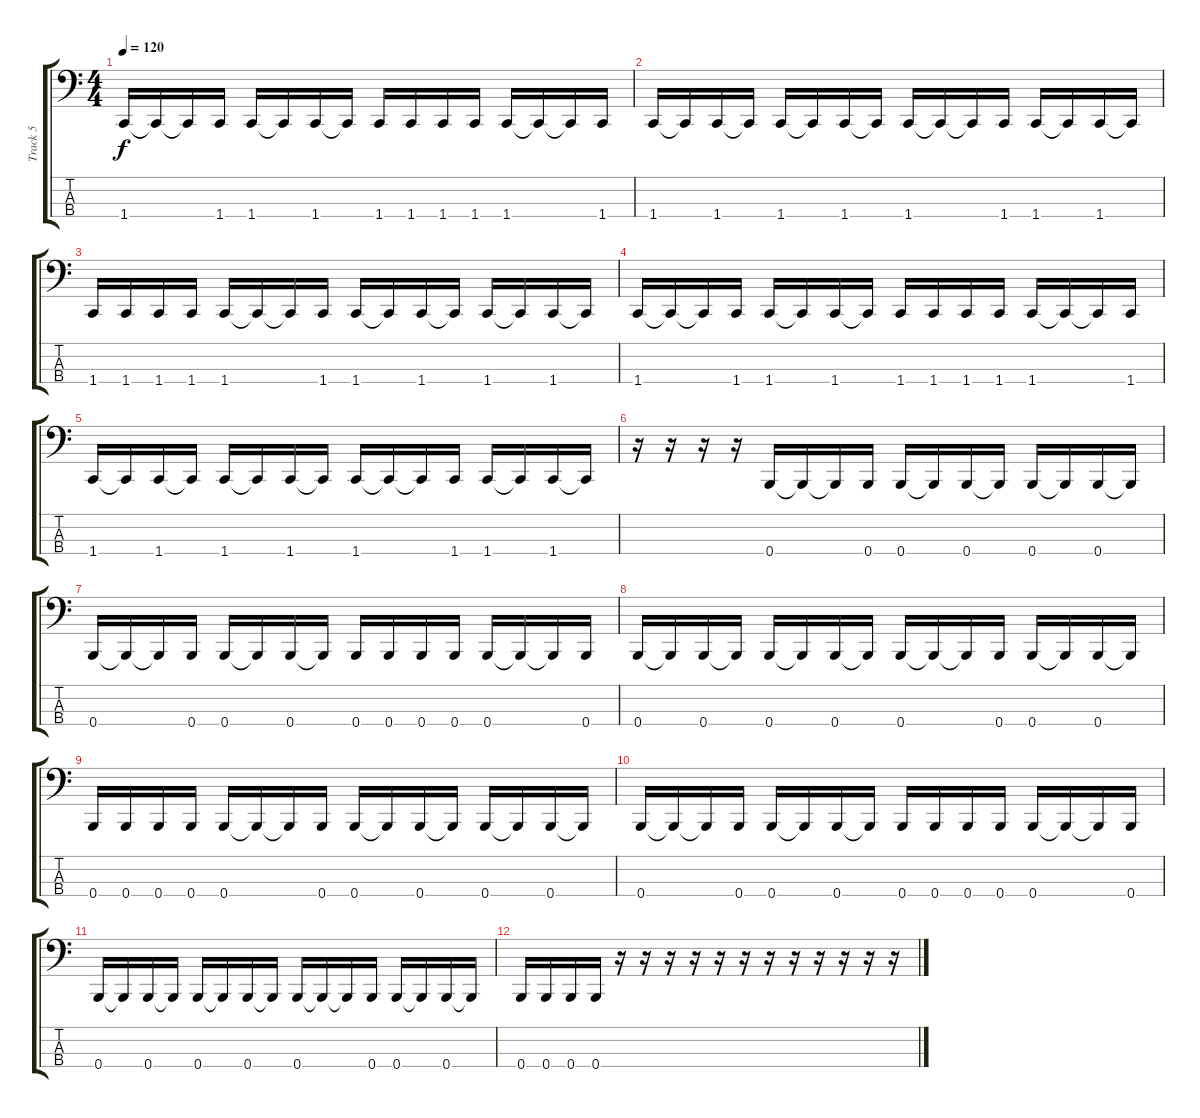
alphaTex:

\track ("Track 5" "Track 5") {instrument electricbassfinger}
\staff {score tabs}
\tuning (E2 B1 Gb1 B0) {hide}
\ts (4 4)
\tempo 120
\clef f4
\ks c
1.4.16{dy f} 1.4{t}.16 1.4{t}.16 1.4.16 1.4.16 1.4{t}.16 1.4.16 1.4{t}.16 1.4.16 1.4.16 1.4.16 1.4.16 1.4.16 1.4{t}.16 1.4{t}.16 1.4.16 |
1.4.16 1.4{t}.16 1.4.16 1.4{t}.16 1.4.16 1.4{t}.16 1.4.16 1.4{t}.16 1.4.16 1.4{t}.16 1.4{t}.16 1.4.16 1.4.16 1.4{t}.16 1.4.16 1.4{t}.16 |
1.4.16 1.4.16 1.4.16 1.4.16 1.4.16 1.4{t}.16 1.4{t}.16 1.4.16 1.4.16 1.4{t}.16 1.4.16 1.4{t}.16 1.4.16 1.4{t}.16 1.4.16 1.4{t}.16 |
1.4.16 1.4{t}.16 1.4{t}.16 1.4.16 1.4.16 1.4{t}.16 1.4.16 1.4{t}.16 1.4.16 1.4.16 1.4.16 1.4.16 1.4.16 1.4{t}.16 1.4{t}.16 1.4.16 |
1.4.16 1.4{t}.16 1.4.16 1.4{t}.16 1.4.16 1.4{t}.16 1.4.16 1.4{t}.16 1.4.16 1.4{t}.16 1.4{t}.16 1.4.16 1.4.16 1.4{t}.16 1.4.16 1.4{t}.16 |
r.16 r.16 r.16 r.16 0.4.16 0.4{t}.16 0.4{t}.16 0.4.16 0.4.16 0.4{t}.16 0.4.16 0.4{t}.16 0.4.16 0.4{t}.16 0.4.16 0.4{t}.16 |
0.4.16 0.4{t}.16 0.4{t}.16 0.4.16 0.4.16 0.4{t}.16 0.4.16 0.4{t}.16 0.4.16 0.4.16 0.4.16 0.4.16 0.4.16 0.4{t}.16 0.4{t}.16 0.4.16 |
0.4.16 0.4{t}.16 0.4.16 0.4{t}.16 0.4.16 0.4{t}.16 0.4.16 0.4{t}.16 0.4.16 0.4{t}.16 0.4{t}.16 0.4.16 0.4.16 0.4{t}.16 0.4.16 0.4{t}.16 |
0.4.16 0.4.16 0.4.16 0.4.16 0.4.16 0.4{t}.16 0.4{t}.16 0.4.16 0.4.16 0.4{t}.16 0.4.16 0.4{t}.16 0.4.16 0.4{t}.16 0.4.16 0.4{t}.16 |
0.4.16 0.4{t}.16 0.4{t}.16 0.4.16 0.4.16 0.4{t}.16 0.4.16 0.4{t}.16 0.4.16 0.4.16 0.4.16 0.4.16 0.4.16 0.4{t}.16 0.4{t}.16 0.4.16 |
0.4.16 0.4{t}.16 0.4.16 0.4{t}.16 0.4.16 0.4{t}.16 0.4.16 0.4{t}.16 0.4.16 0.4{t}.16 0.4{t}.16 0.4.16 0.4.16 0.4{t}.16 0.4.16 0.4{t}.16 |
0.4.16 0.4.16 0.4.16 0.4.16 r.16 r.16 r.16 r.16 r.16 r.16 r.16 r.16 r.16 r.16 r.16 r.16
